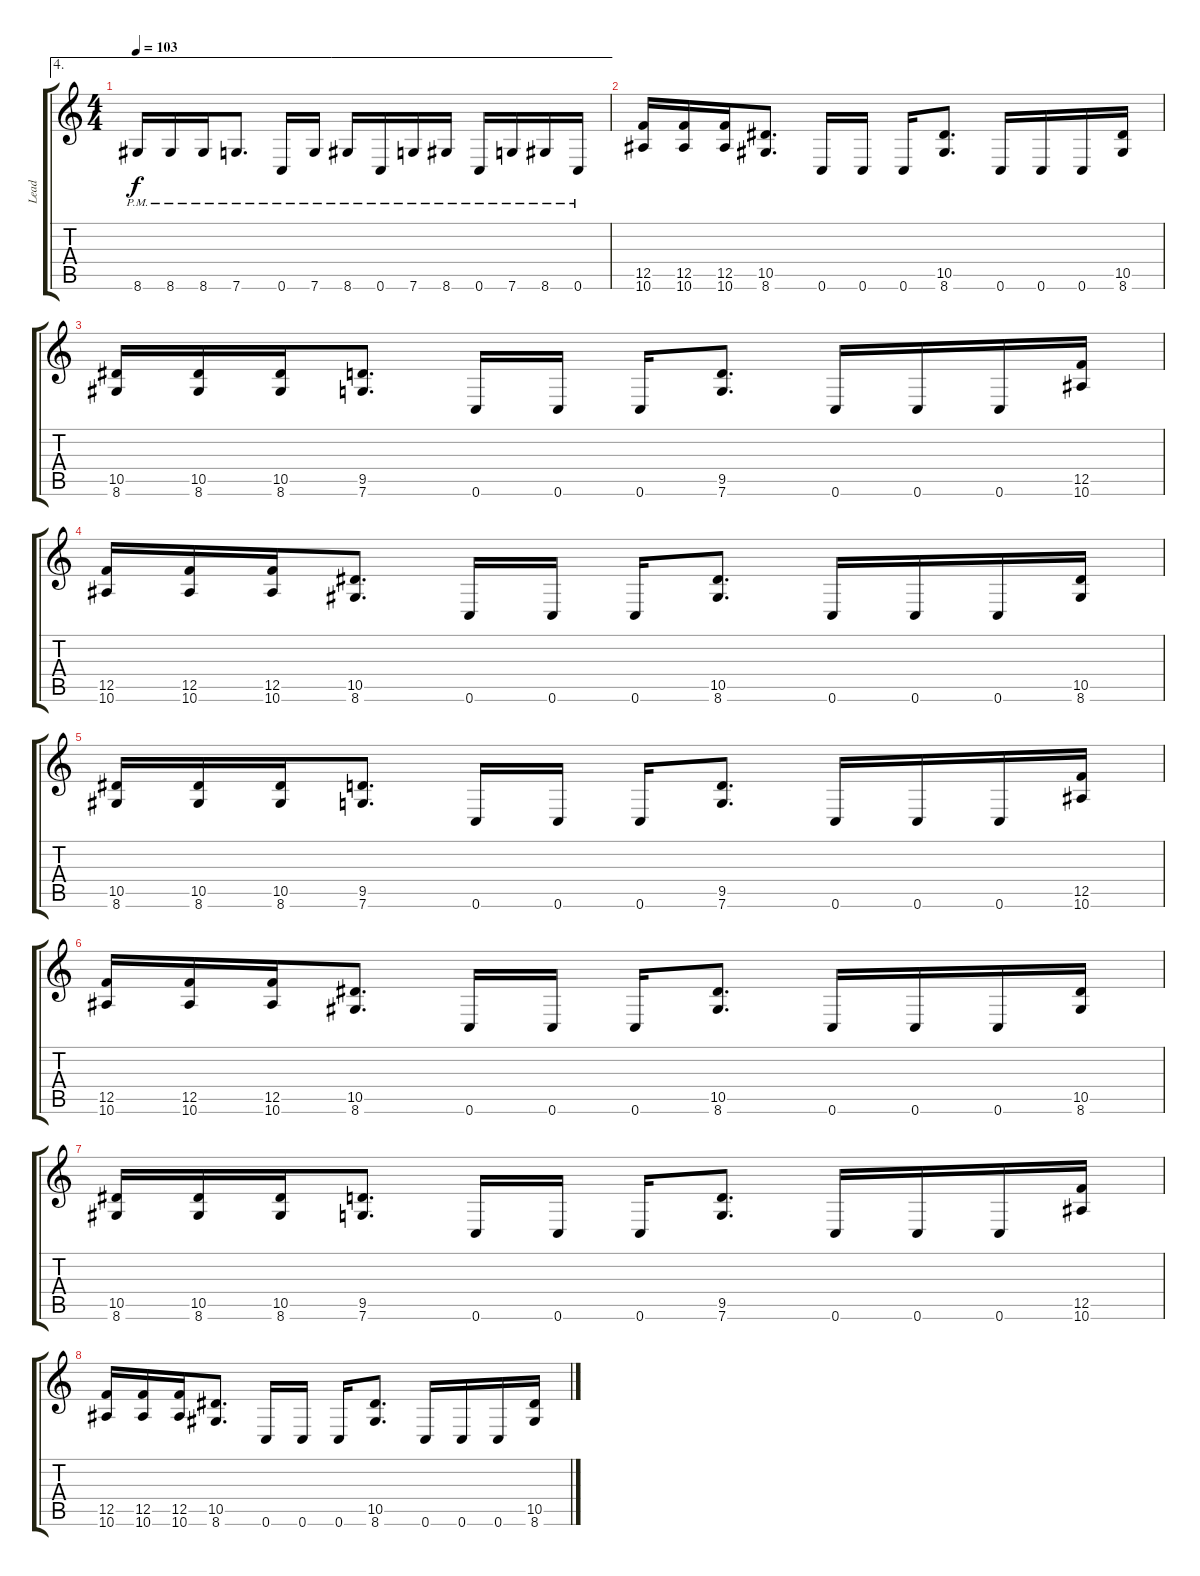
\track ("Lead" "Lead") {instrument distortionguitar}
\staff {score tabs}
\tuning (C4 G3 Eb3 Bb2 F2 C2) {hide}
\ae 4
\ts (4 4)
\tempo 103
\clef g2
\ks c
8.6{pm}.16{dy f} 8.6{pm}.16 8.6{pm}.16 7.6{pm}.8{d} 0.6{pm}.16 7.6{pm}.16 8.6{pm}.16 0.6{pm}.16 7.6{pm}.16 8.6{pm}.16 0.6{pm}.16 7.6{pm}.16 8.6{pm}.16 0.6{pm}.16 |
(12.5 10.6).16 (12.5 10.6).16 (12.5 10.6).16 (10.5 8.6).8{d} 0.6.16 0.6.16 0.6.16 (10.5 8.6).8{d} 0.6.16 0.6.16 0.6.16 (10.5 8.6).16 |
(10.5 8.6).16 (10.5 8.6).16 (10.5 8.6).16 (9.5 7.6).8{d} 0.6.16 0.6.16 0.6.16 (9.5 7.6).8{d} 0.6.16 0.6.16 0.6.16 (12.5 10.6).16 |
(12.5 10.6).16 (12.5 10.6).16 (12.5 10.6).16 (10.5 8.6).8{d} 0.6.16 0.6.16 0.6.16 (10.5 8.6).8{d} 0.6.16 0.6.16 0.6.16 (10.5 8.6).16 |
(10.5 8.6).16 (10.5 8.6).16 (10.5 8.6).16 (9.5 7.6).8{d} 0.6.16 0.6.16 0.6.16 (9.5 7.6).8{d} 0.6.16 0.6.16 0.6.16 (12.5 10.6).16 |
(12.5 10.6).16 (12.5 10.6).16 (12.5 10.6).16 (10.5 8.6).8{d} 0.6.16 0.6.16 0.6.16 (10.5 8.6).8{d} 0.6.16 0.6.16 0.6.16 (10.5 8.6).16 |
(10.5 8.6).16 (10.5 8.6).16 (10.5 8.6).16 (9.5 7.6).8{d} 0.6.16 0.6.16 0.6.16 (9.5 7.6).8{d} 0.6.16 0.6.16 0.6.16 (12.5 10.6).16 |
(12.5 10.6).16 (12.5 10.6).16 (12.5 10.6).16 (10.5 8.6).8{d} 0.6.16 0.6.16 0.6.16 (10.5 8.6).8{d} 0.6.16 0.6.16 0.6.16 (10.5 8.6).16
